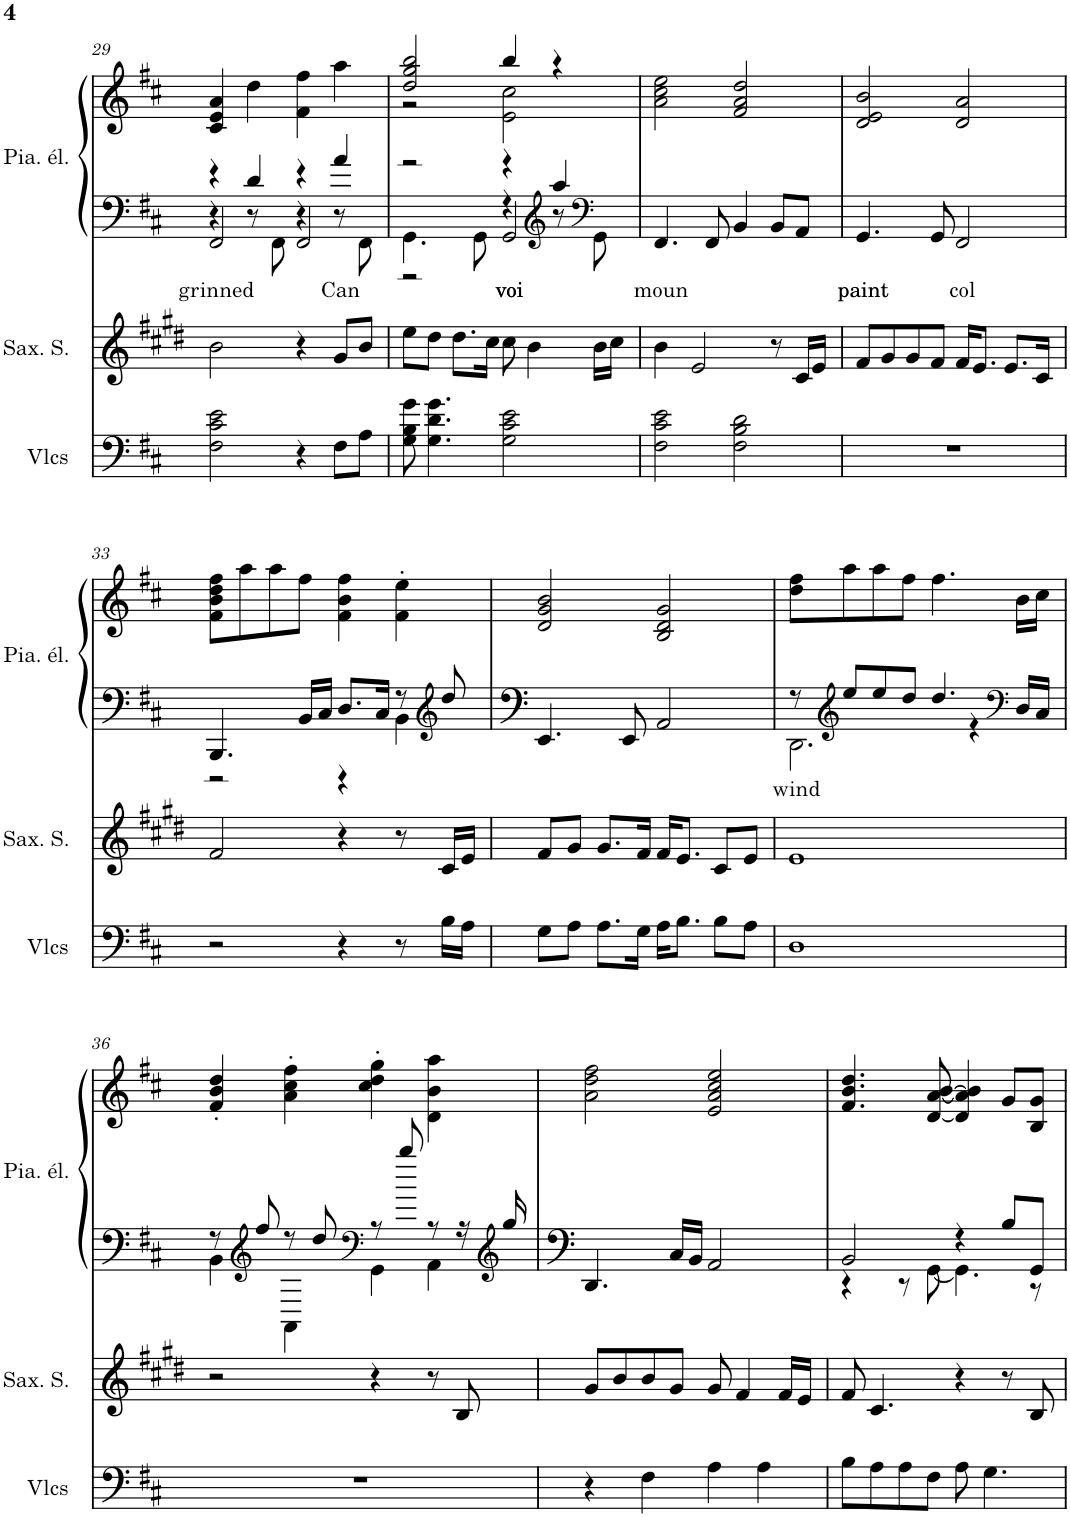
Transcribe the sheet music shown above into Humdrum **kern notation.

**kern	**kern	**kern	**text	**kern
*part3	*part2	*part1	*part1	*part1
*staff4	*staff3	*staff2	*staff2	*staff1
*I"Violoncelles, Harmony-Strings	*I"Saxophone Soprano	*I"Piano électrique, Piano-Detuned Fender Rhodes	*	*
*I'Vlcs	*I'Sax. S.	*I'Pia. él.	*	*
!!LO:PB:g=z
*clefF4	*clefG2	*clefF4	*	*clefG2
*	*Trd1c2	*	*	*
*k[f#c#]	*k[f#c#g#d#]	*k[f#c#]	*	*k[f#c#]
*M4/4	*M4/4	*M4/4	*	*M4/4
=29	=29	=29	=29	=29
!	!	!	!LO:LY:b	!
*	*	*^	*	*
*	*	*	*^	*	*
2F#\ 2c#\ 2e\	2b\	4r	4r	2FF#/	grinned	4c#/ 4e/ 4a/
.	.	4d/	8r	.	.	4dd\
.	.	.	8FF#\	.	.	.
4r	4r	4r	4r	2FF#/	.	4f#\ 4ff#\
!	!	!	!	!	!LO:LY:b	!
8F#\L	8g#/L	4a/	8r	.	Can	4aa\
8A\J	8b/J	.	8FF#\	.	.	.
=30	=30	=30	=30	=30	=30	=30
*	*	*	*	*	*	*^
8G\ 8B\ 8g\	8ee\L	2r	4.GG\	2r	.	2dd/ 2gg/ 2bb/	2r
4.G\ 4.d\ 4.g\	8dd#\J	.	.	.	.	.	.
.	8.dd#\L	.	.	.	.	.	.
.	.	.	8GG\	.	.	.	.
.	16cc#\Jk	.	.	.	.	.	.
!	!	!	!	!	!LO:LY:b	!	!
2G\ 2c#\ 2e\	8cc#\	4r	4r	2GG/	voi	4bb/	2e\ 2cc#\
.	4b\	.	.	.	.	.	.
*	*	*clefG2	*	*	*	*	*
.	.	4aa/	8r	.	.	4r	.
*	*	*clefF4	*	*	*	*	*
.	16b\LL	.	8GG\	.	.	.	.
.	16cc#\JJ	.	.	.	.	.	.
*	*	*v	*v	*v	*	*	*
*	*	*	*	*v	*v
=31	=31	=31	=31	=31
!	!	!	!LO:LY:b	!
2F#\ 2c#\ 2e\	4b\	4.FF#/	moun	2a\ 2cc#\ 2ee\
.	2e/	.	.	.
.	.	8FF#/	.	.
2F#\ 2B\ 2d\	.	4BB/	.	2f#/ 2a/ 2dd/
.	8r	8BB/L	.	.
.	16c#/LL	8AA/J	.	.
.	16e/JJ	.	.	.
=32	=32	=32	=32	=32
!	!	!	!LO:LY:b	!
1r	8f#/L	4.GG/	paint	2d/ 2e/ 2b/
.	8g#/	.	.	.
.	8g#/	.	.	.
.	8f#/J	8GG/	.	.
!	!	!	!LO:LY:b	!
.	16f#/KL	2FF#/	col	2d/ 2a/
.	8.e/J	.	.	.
.	8.e/L	.	.	.
.	16c#/Jk	.	.	.
!!LO:LB:g=z
=33	=33	=33	=33	=33
*	*	*^	*	*
2r	2f#/	4.BBB/	2r	.	8f#\ 8b\ 8dd\ 8ff#\L
.	.	.	.	.	8aa\
.	.	.	.	.	8aa\
.	.	16BB/LL	.	.	8ff#\J
.	.	16C#/JJ	.	.	.
4r	4r	8.D/L	4r	.	4f#\ 4b\ 4ff#\
.	.	16C#/Jk	.	.	.
8r	8r	8r	4BB\	.	4f#\' 4ee\'
*	*	*clefG2	*	*	*
16B\LL	16c#/LL	8dd/	.	.	.
16A\JJ	16e/JJ	.	.	.	.
*	*	*v	*v	*	*
=34	=34	=34	=34	=34
8G\L	8f#/L	4.EE/	.	2d/ 2g/ 2b/
8A\J	8g#/J	.	.	.
8.A\L	8.g#/L	.	.	.
.	.	8EE/	.	.
16G\Jk	16f#/Jk	.	.	.
16A\KL	16f#/KL	2AA/	.	2B/ 2d/ 2g/
8.B\J	8.e/J	.	.	.
8B\L	8c#/L	.	.	.
8A\J	8e/J	.	.	.
=35	=35	=35	=35	=35
!	!	!	!LO:LY:b	!
*	*	*^	*	*
1D	1e	8r	2.DD\	wind	8dd\ 8ff#\L
*	*	*clefG2	*	*	*
.	.	8ee/L	.	.	8aa\
.	.	8ee/	.	.	8aa\
.	.	8dd/J	.	.	8ff#\J
.	.	4.dd/	.	.	4.ff#\
.	.	.	4r	.	.
*	*	*clefF4	*	*	*
.	.	16D/LL	.	.	16b\LL
.	.	16C#/JJ	.	.	16cc#\JJ
!!LO:LB:g=z
=36	=36	=36	=36	=36	=36
1r	2r	8r	4BB\	.	4f#/' 4b/' 4dd/'
*	*	*clefG2	*	*	*
.	.	8ff#/	.	.	.
.	.	8r	4AA\	.	4a\' 4cc#\' 4ff#\'
.	.	8dd/	.	.	.
*	*	*clefF4	*	*	*
.	4r	8r	4GG\	.	4cc#\' 4dd\' 4gg\'
.	.	8bb/	.	.	.
.	8r	8r	4AA\	.	4d\ 4b\ 4aa\
.	8B/	16r	.	.	.
*	*	*clefG2	*	*	*
.	.	16gg/	.	.	.
*	*	*v	*v	*	*
=37	=37	=37	=37	=37
4r	8g#/L	4.DD/	.	2a\ 2dd\ 2ff#\
.	8b/	.	.	.
4F#\	8b/	.	.	.
.	8g#/J	16C#/LL	.	.
.	.	16BB/JJ	.	.
4A\	8g#/	2AA/	.	2e/ 2a/ 2cc#/ 2ee/
.	4f#/	.	.	.
4A\	.	.	.	.
.	16f#/LL	.	.	.
.	16e/JJ	.	.	.
=38	=38	=38	=38	=38
*	*	*^	*	*
8B\L	8f#/	2BB/	4r	.	4.f#/ 4.b/ 4.dd/
8A\	4.c#/	.	.	.	.
8A\	.	.	8r	.	.
8F#\J	.	.	[8GG\	.	[8d/ [8a/ [8b/
8A\	4r	4r	4.GG\]	.	4d/] 4a/] 4b/]
4.G\	.	.	.	.	.
.	8r	8B/L	.	.	8g/L
.	8B/	8GG/J	8r	.	8B/ 8g/J
*	*	*v	*v	*	*
=	=	=	=	=
*-	*-	*-	*-	*-
